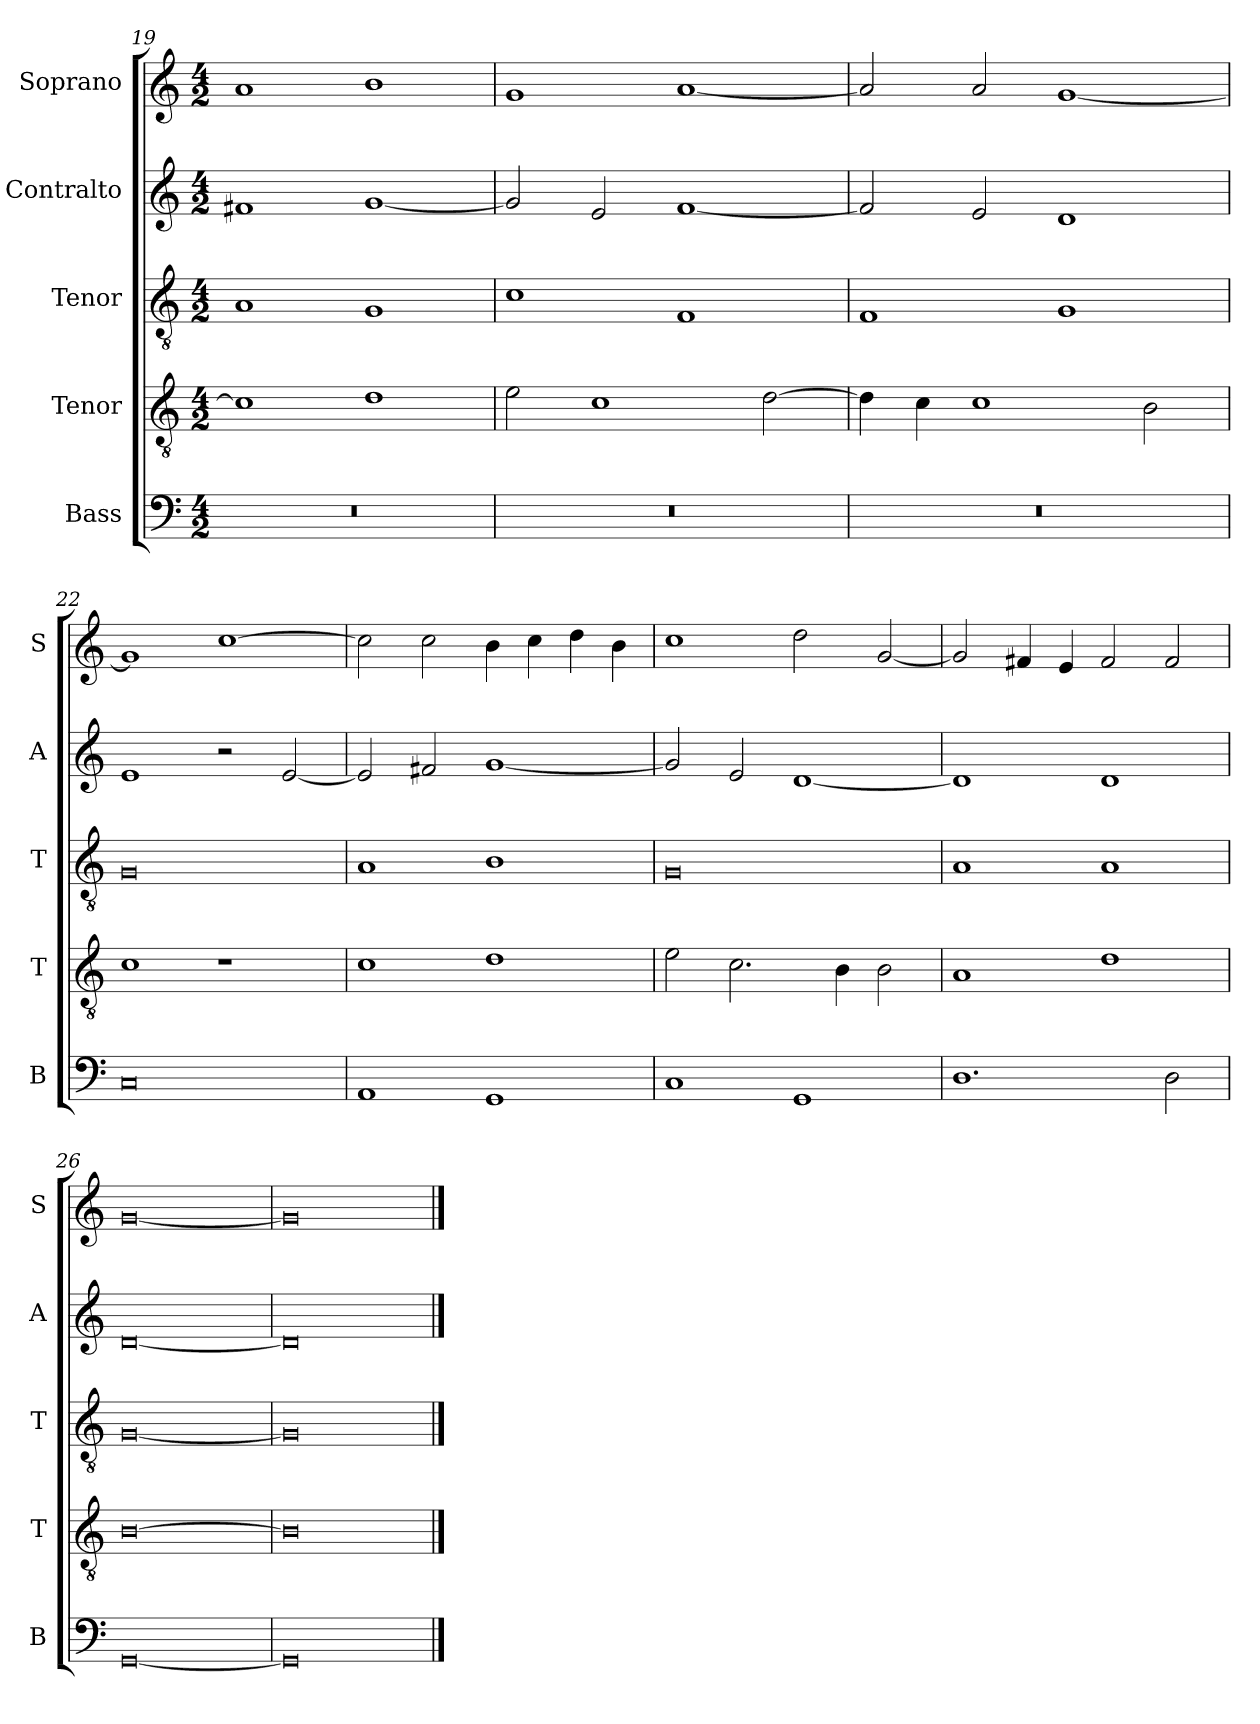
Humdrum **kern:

**kern	**kern	**kern	**kern	**kern
*part5	*part4	*part3	*part2	*part1
*staff5	*staff4	*staff3	*staff2	*staff1
*I"Bass	*I"Tenor	*I"Tenor	*I"Contralto	*I"Soprano
*I'B	*I'T	*I'T	*I'A	*I'S
*clefF4	*clefGv2	*clefGv2	*clefG2	*clefG2
*k[]	*k[]	*k[]	*k[]	*k[]
*M4/2	*M4/2	*M4/2	*M4/2	*M4/2
=19	=19	=19	=19	=19
0r	1c]	1A	1f#X	1a
.	1d	1G	[1g	1b
=20	=20	=20	=20	=20
0r	2e	1c	2g]	1g
.	1c	.	2e	.
.	.	1F	[1f	[1a
.	[2d	.	.	.
=21	=21	=21	=21	=21
0r	4d]	1F	2f]	2a]
.	4c	.	.	.
.	1c	.	2e	2a
.	.	1G	1d	[1g
.	2B	.	.	.
=22	=22	=22	=22	=22
0C	1c	0G	1e	1g]
.	1r	.	2r	[1cc
.	.	.	[2e	.
=23	=23	=23	=23	=23
1AA	1c	1A	2e]	2cc]
.	.	.	2f#X	2cc
1GG	1d	1B	[1g	4b
.	.	.	.	4cc
.	.	.	.	4dd
.	.	.	.	4b
=24	=24	=24	=24	=24
1C	2e	0G	2g]	1cc
.	2.c	.	2e	.
1GG	.	.	[1d	2dd
.	4B	.	.	.
.	2B	.	.	[2g
=25	=25	=25	=25	=25
1.D	1A	1A	1d]	2g]
.	.	.	.	4f#X
.	.	.	.	4e
.	1d	1A	1d	2f#
2D	.	.	.	2f#
=26	=26	=26	=26	=26
[0GG	[0B	[0G	[0d	[0g
=27	=27	=27	=27	=27
0GG]	0B]	0G]	0d]	0g]
==	==	==	==	==
*-	*-	*-	*-	*-
